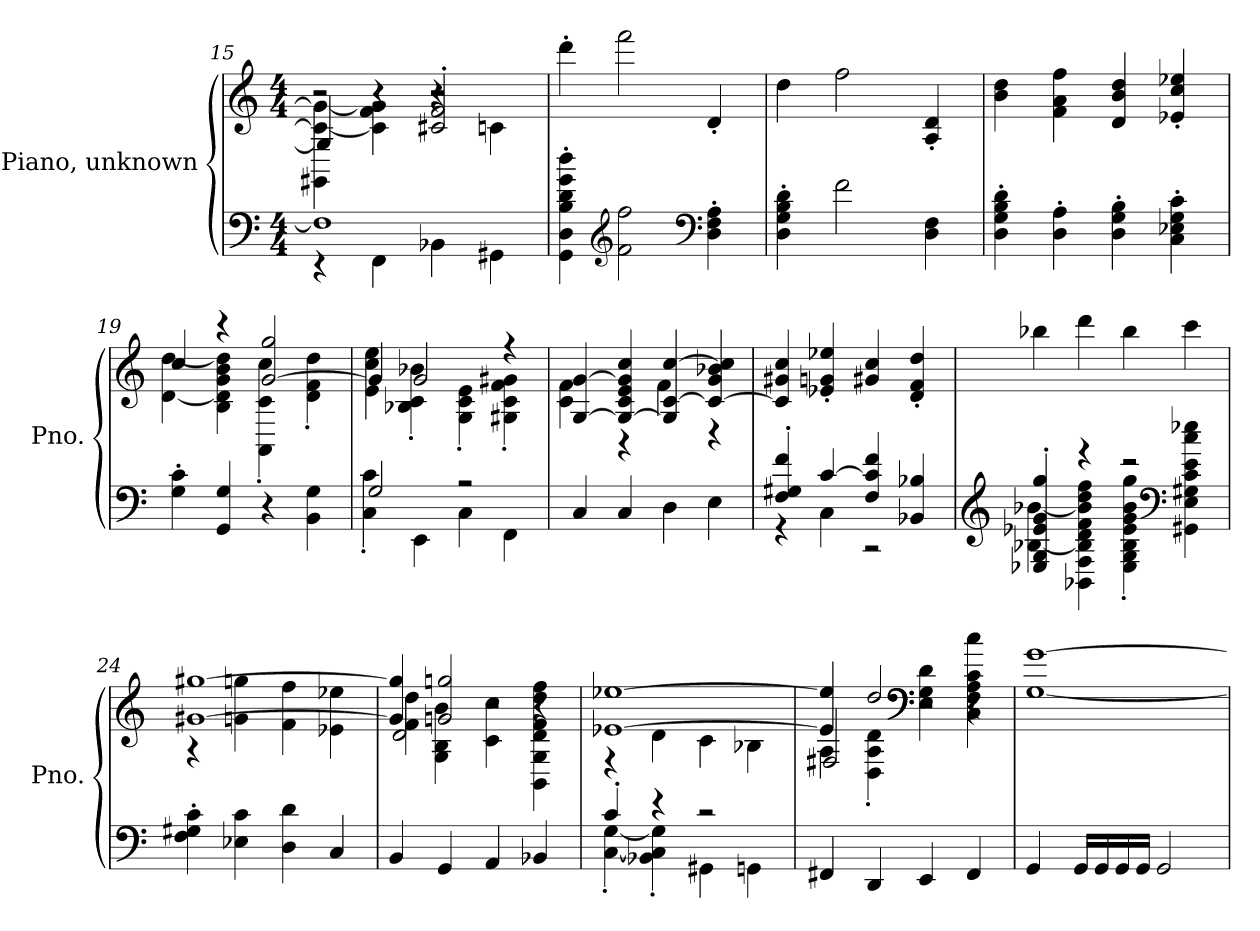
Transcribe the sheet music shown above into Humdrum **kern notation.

**kern	**kern
*part1	*part1
*staff2	*staff1
*I"Piano, unknown	*
*I'Pno.	*
*clefF4	*clefG2
*k[]	*k[]
*M4/4	*M4/4
=15	=15
*^	*^
*	*	*	*^
1F]	4r	2r	4GG#X\ 4c\_ 4g#\_	4G#/]
.	4FF\	.	4c\] 4f\ 4g#\]	4r
.	4BB-X\	2c#X/' 2f/'	4r	2r
.	4GG#X\	.	4cn\	.
*v	*v	*	*	*
*	*v	*v	*v
=16	=16
4GG\' 4D\' 4B\' 4d\' 4g\' 4dd\'	4ddd'\
*clefG2	*
2f\ 2ff\	2fff\
*clefF4	*
4D\' 4F\' 4A\'	4d'/
=17	=17
4D\' 4G\' 4B\' 4d\'	4dd\
2f\	2ff\
4D\ 4F\	4A/' 4d/'
!!LO:LB:g=z
=18	=18
4D\' 4G\' 4B\' 4d\'	4b\ 4dd\
4D\' 4A\'	4f\ 4a\ 4ff\
4D\' 4G\' 4B\'	4d/ 4b/ 4dd/
4C\' 4E-X\' 4G\' 4c\'	4e-X/' 4cc/' 4ee-X/'
=19	=19
*	*^
4G\' 4c\'	4cc/	[4d\ [4dd\
4GG/ 4G/	4r	4B\ 4d\] 4g\ 4b\ 4dd\]
4r	[2g/ 2gg/	4AA\' 4c\' 4cc\'
4BB\ 4G\	.	4d\' 4f\' 4dd\'
=20	=20	=20
*^	*	*
2G/	4C\' 4c\'	4g/]	4e\ 4cc\ 4ee\
.	4EE\	2g/	4B-X\' 4c\' 4b-X\'
2r	4C\	.	4G\' 4c\' 4e\'
.	4FF\	4r	4G#X\' 4c\' 4f\' 4g#X\'
*v	*v	*	*
=21	=21	=21
4C/	[4G/ [4g/	4c\ 4f\
4C/	4G/_ 4c/ 4e/ 4g/] 4cc/	4r
4D\	4G/] [4c/ [4cc/	4f\
4E\	4c/_ 4g/ 4b-X/ 4cc/]	4r
*	*v	*v
=22	=22
*^	*
4F/' 4G#X/' 4f/'	4r	4c/] 4g#X/ 4cc/
[4c/	4C\	4e-X/' 4gn/' 4ee-X/'
4F/ 4c/] 4f/	2r	4g#X/ 4cc/
4BB-X/ 4B-X/	.	4d/' 4f/' 4dd/'
!!LO:LB:g=z
=23	=23	=23
*clefG2	*	*
4E-X/' 4G/' 4e-X/' 4g/' 4gg/'	[4B-X\ [4b-X\	4bb-X\
4r	4BB-X\ 4F\ 4B-\] 4d\ 4f\ 4b-\] 4dd\ 4ff\	4ddd\
2r	4E-\' 4G\' 4B-\' 4e-\' 4g\' 4b-\' 4gg\'	4bb-\
*clefF4	*	*
.	4GG#X\ 4E-\ 4G#X\ 4c\ 4e-\ 4cc\ 4ee-X\	4ccc\
*v	*v	*
=24	=24
*	*^
4F\' 4G#X\' 4c\'	[1g#X [1gg#X	4r
4E-X\ 4c\	.	4gn\ 4ggn\
4D\ 4d\	.	4f\ 4ff\
4C/	.	4e-X\ 4ee-X\
=25	=25	=25
*	*	*^
4BB/	4g#/] 4gg#/]	4f\ 4dd\	2d/
4GG/	2gn/ 2ggn/	4G\ 4B\ 4b\	.
4AA/	.	4c\ 4cc\	2r
4BB-X/	4r	4BB\ 4G\ 4d\ 4f\ 4dd\ 4ff\	.
*	*	*v	*v
=26	=26	=26
*^	*	*
4c'/	[4C\' [4G\'	[1e-X [1ee-X	4r
4r	4BB-X\' 4C\]' 4G\]'	.	4d\
2r	4GG#X\	.	4c\
.	4GGn\	.	4B-X\
*v	*v	*	*
=27	=27	=27
*	*	*^
4FF#X/	4e-/] 4ee-/]	4A\	2F#X/
4DD/	2dd/	4D\' 4A\' 4d\'	.
*	*clefF4	*	*
4EE/	.	4E\ 4G\ 4d\	2r
4FF#/	4r	4C\ 4F#\ 4A\ 4c\ 4cc\	.
*	*v	*v	*v
!!LO:LB:g=z
=28	=28
4GG/	[1G [1g
16GG/LL	.
16GG/	.
16GG/	.
16GG/JJ	.
2GG/	.
=	=
*-	*-
